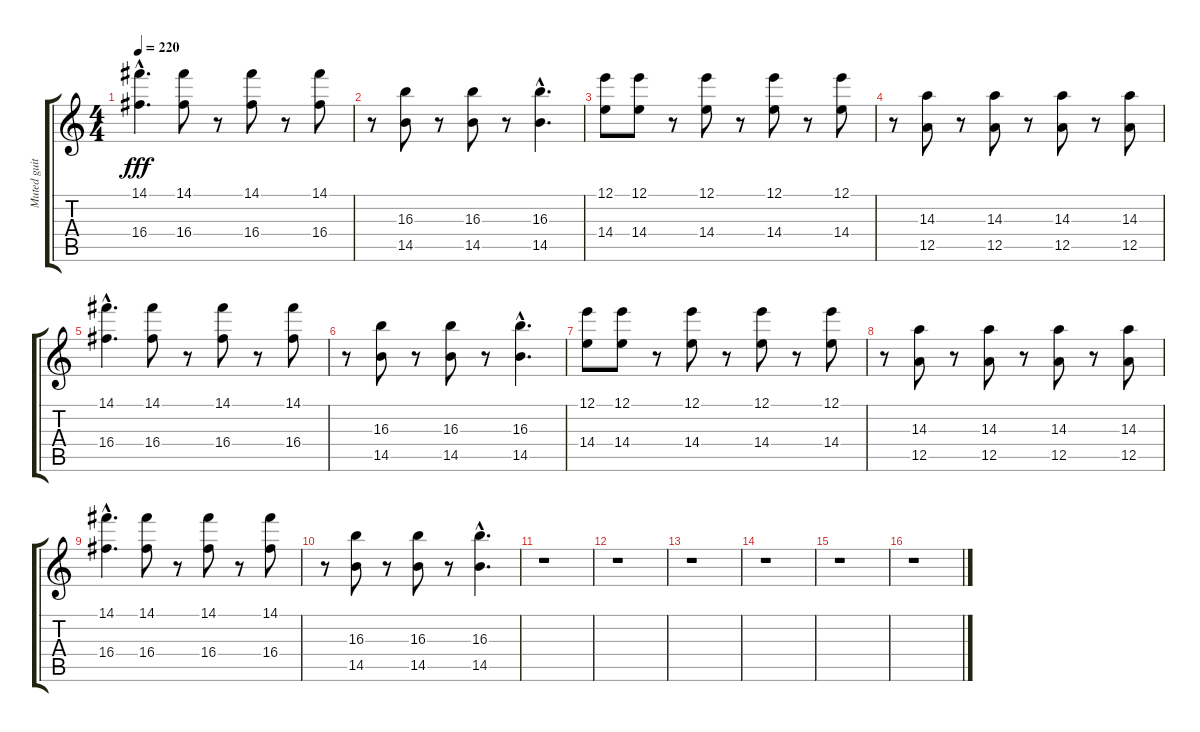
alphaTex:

\track ("Muted guitar" "Muted guit") {instrument acousticguitarsteel}
\staff {score tabs}
\tuning (E4 B3 G3 D3 A2 E2) {hide}
\ts (4 4)
\tempo 220
\clef g2
\ks c
(14.1{hac} 16.4{hac}).4{d dy fff} (14.1 16.4).8 r.8 (14.1 16.4).8 r.8 (14.1 16.4).8 |
r.8 (16.3 14.5).8 r.8 (16.3 14.5).8 r.8 (16.3{hac} 14.5{hac}).4{d} |
(12.1 14.4).8 (12.1 14.4).8 r.8 (12.1 14.4).8 r.8 (12.1 14.4).8 r.8 (12.1 14.4).8 |
r.8 (14.3 12.5).8 r.8 (14.3 12.5).8 r.8 (14.3 12.5).8 r.8 (14.3 12.5).8 |
(14.1{hac} 16.4{hac}).4{d} (14.1 16.4).8 r.8 (14.1 16.4).8 r.8 (14.1 16.4).8 |
r.8 (16.3 14.5).8 r.8 (16.3 14.5).8 r.8 (16.3{hac} 14.5{hac}).4{d} |
(12.1 14.4).8 (12.1 14.4).8 r.8 (12.1 14.4).8 r.8 (12.1 14.4).8 r.8 (12.1 14.4).8 |
r.8 (14.3 12.5).8 r.8 (14.3 12.5).8 r.8 (14.3 12.5).8 r.8 (14.3 12.5).8 |
(14.1{hac} 16.4{hac}).4{d} (14.1 16.4).8 r.8 (14.1 16.4).8 r.8 (14.1 16.4).8 |
r.8 (16.3 14.5).8 r.8 (16.3 14.5).8 r.8 (16.3{hac} 14.5{hac}).4{d} |
r.1 |
r.1 |
r.1 |
r.1 |
r.1 |
r.1
